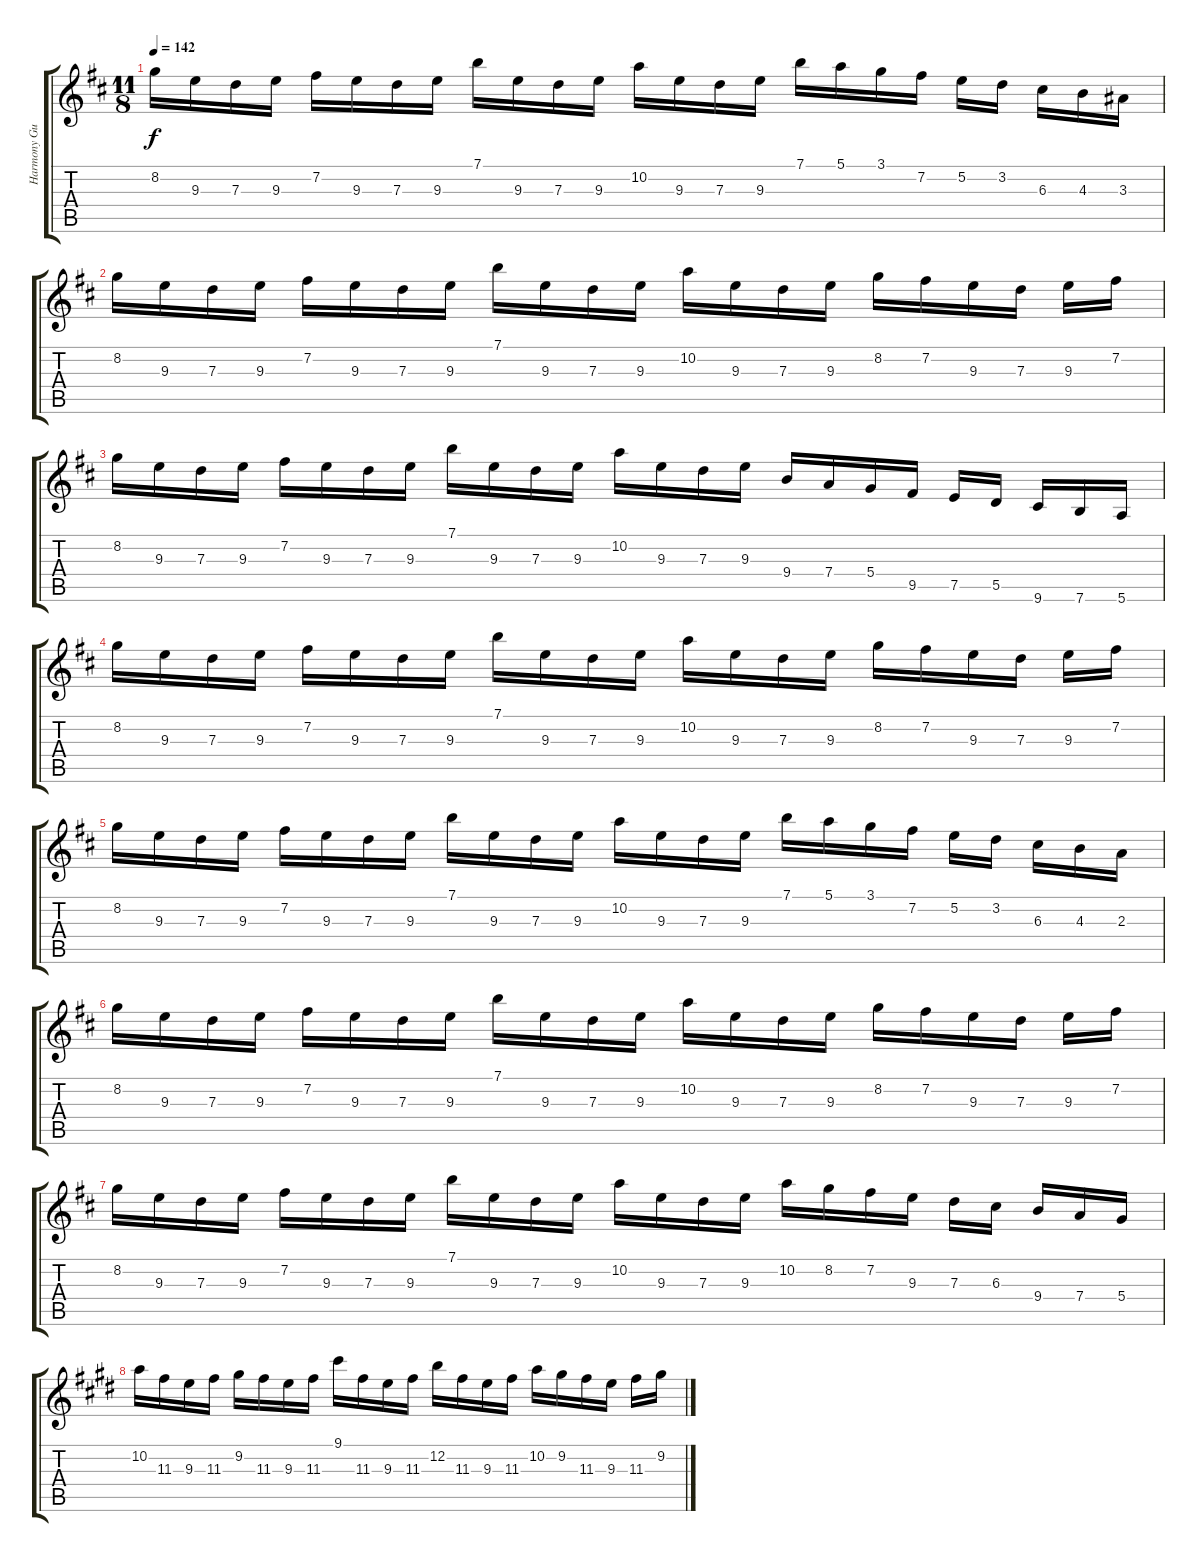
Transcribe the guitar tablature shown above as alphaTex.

\track ("Harmony Guitar" "Harmony Gu") {instrument overdrivenguitar}
\staff {score tabs}
\tuning (E4 B3 G3 D3 A2 E2) {hide}
\ts (11 8)
\tempo 142
\clef g2
\ks d
8.2.16{dy f} 9.3.16 7.3.16 9.3.16 7.2.16 9.3.16 7.3.16 9.3.16 7.1.16 9.3.16 7.3.16 9.3.16 10.2.16 9.3.16 7.3.16 9.3.16 7.1.16 5.1.16 3.1.16 7.2.16 5.2.16 3.2.16 6.3.16 4.3.16 3.3.16 |
8.2.16 9.3.16 7.3.16 9.3.16 7.2.16 9.3.16 7.3.16 9.3.16 7.1.16 9.3.16 7.3.16 9.3.16 10.2.16 9.3.16 7.3.16 9.3.16 8.2.16 7.2.16 9.3.16 7.3.16 9.3.16 7.2.16 |
8.2.16 9.3.16 7.3.16 9.3.16 7.2.16 9.3.16 7.3.16 9.3.16 7.1.16 9.3.16 7.3.16 9.3.16 10.2.16 9.3.16 7.3.16 9.3.16 9.4.16 7.4.16 5.4.16 9.5.16 7.5.16 5.5.16 9.6.16 7.6.16 5.6.16 |
8.2.16 9.3.16 7.3.16 9.3.16 7.2.16 9.3.16 7.3.16 9.3.16 7.1.16 9.3.16 7.3.16 9.3.16 10.2.16 9.3.16 7.3.16 9.3.16 8.2.16 7.2.16 9.3.16 7.3.16 9.3.16 7.2.16 |
8.2.16 9.3.16 7.3.16 9.3.16 7.2.16 9.3.16 7.3.16 9.3.16 7.1.16 9.3.16 7.3.16 9.3.16 10.2.16 9.3.16 7.3.16 9.3.16 7.1.16 5.1.16 3.1.16 7.2.16 5.2.16 3.2.16 6.3.16 4.3.16 2.3.16 |
8.2.16 9.3.16 7.3.16 9.3.16 7.2.16 9.3.16 7.3.16 9.3.16 7.1.16 9.3.16 7.3.16 9.3.16 10.2.16 9.3.16 7.3.16 9.3.16 8.2.16 7.2.16 9.3.16 7.3.16 9.3.16 7.2.16 |
8.2.16 9.3.16 7.3.16 9.3.16 7.2.16 9.3.16 7.3.16 9.3.16 7.1.16 9.3.16 7.3.16 9.3.16 10.2.16 9.3.16 7.3.16 9.3.16 10.2.16 8.2.16 7.2.16 9.3.16 7.3.16 6.3.16 9.4.16 7.4.16 5.4.16 |
\ks e
10.2.16 11.3.16 9.3.16 11.3.16 9.2.16 11.3.16 9.3.16 11.3.16 9.1.16 11.3.16 9.3.16 11.3.16 12.2.16 11.3.16 9.3.16 11.3.16 10.2.16 9.2.16 11.3.16 9.3.16 11.3.16 9.2.16
